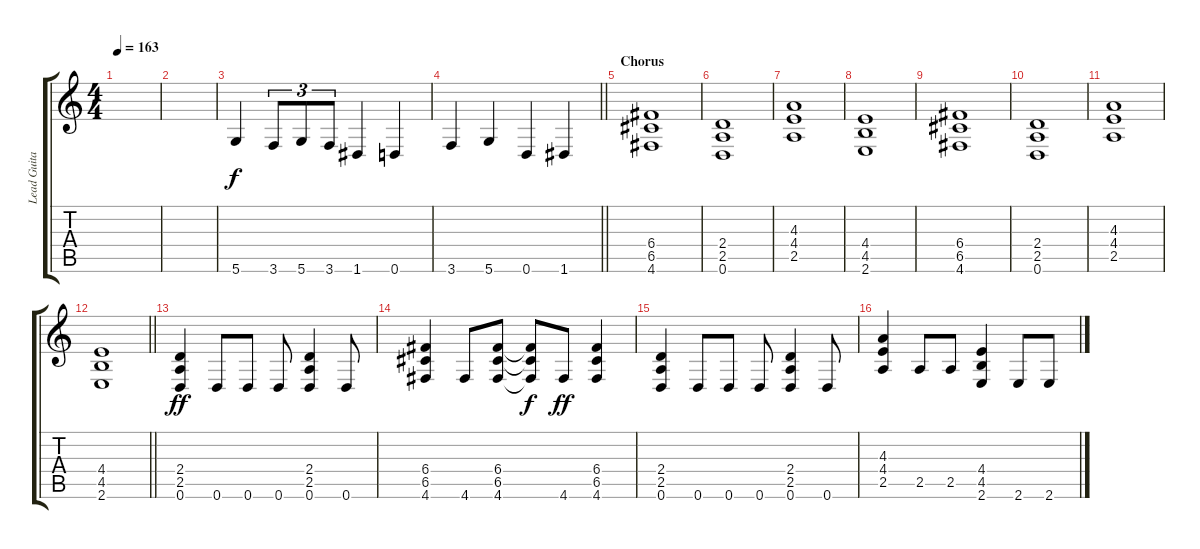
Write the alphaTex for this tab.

\track ("Lead Guitar" "Lead Guita") {instrument distortionguitar}
\staff {score tabs}
\tuning (D4 A3 F3 C3 G2 D2) {hide}
\ts (4 4)
\tempo 163
\clef g2
\ks c
|
|
5.6.4{dy f} 3.6.8{tu (3 2)} 5.6.8{tu (3 2)} 3.6.8{tu (3 2)} 1.6.4 0.6.4 |
\barLineRight lightlight
3.6.4 5.6.4 0.6.4 1.6.4 |
\section ("" "Chorus ")
(6.4 6.5 4.6).1 |
(2.4 2.5 0.6).1 |
(4.3 4.4 2.5).1 |
(4.4 4.5 2.6).1 |
(6.4 6.5 4.6).1 |
(2.4 2.5 0.6).1 |
(4.3 4.4 2.5).1 |
\barLineRight lightlight
(4.4 4.5 2.6).1 |
(2.4 2.5 0.6).4{dy ff} 0.6.8 0.6.8 0.6.8 (2.4 2.5 0.6).4 0.6.8 |
(6.4 6.5 4.6).4 4.6.8 (6.4 6.5 4.6).8 (6.4{t} 6.5{t} 4.6{t}).8{dy f} 4.6.8{dy ff} (6.4 6.5 4.6).4 |
(2.4 2.5 0.6).4 0.6.8 0.6.8 0.6.8 (2.4 2.5 0.6).4 0.6.8 |
(4.3 4.4 2.5).4 2.5.8 2.5.8 (4.4 4.5 2.6).4 2.6.8 2.6.8
